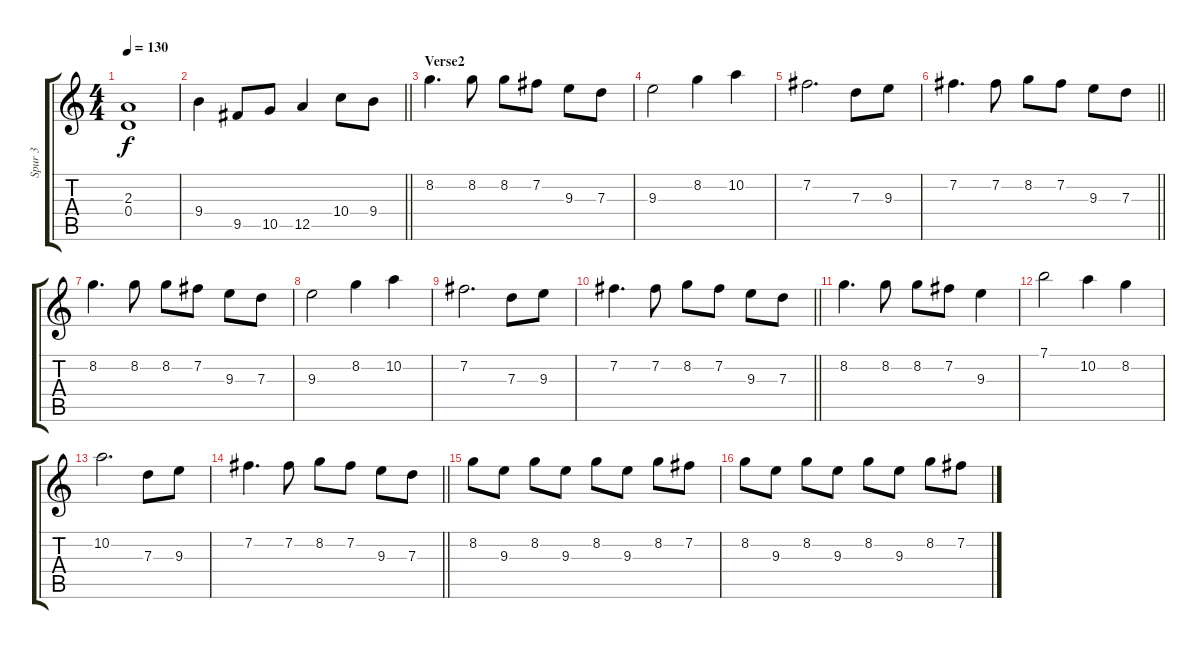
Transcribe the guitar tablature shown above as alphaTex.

\track ("Spur 3" "Spur 3") {instrument distortionguitar bank 12}
\staff {score tabs}
\tuning (E4 B3 G3 D3 A2 E2) {hide}
\ts (4 4)
\tempo 130
\clef g2
\ks c
(2.3 0.4).1{dy f} |
\barLineRight lightlight
9.4.4 9.5.8 10.5.8 12.5.4 10.4.8 9.4.8 |
\section ("" "Verse2")
8.2.4{d} 8.2.8 8.2.8 7.2.8 9.3.8 7.3.8 |
9.3.2 8.2.4 10.2.4 |
7.2.2{d} 7.3.8 9.3.8 |
\barLineRight lightlight
7.2.4{d} 7.2.8 8.2.8 7.2.8 9.3.8 7.3.8 |
8.2.4{d} 8.2.8 8.2.8 7.2.8 9.3.8 7.3.8 |
9.3.2 8.2.4 10.2.4 |
7.2.2{d} 7.3.8 9.3.8 |
\barLineRight lightlight
7.2.4{d} 7.2.8 8.2.8 7.2.8 9.3.8 7.3.8 |
8.2.4{d} 8.2.8 8.2.8 7.2.8 9.3.4 |
7.1.2 10.2.4 8.2.4 |
10.2.2{d} 7.3.8 9.3.8 |
\barLineRight lightlight
7.2.4{d} 7.2.8 8.2.8 7.2.8 9.3.8 7.3.8 |
8.2.8 9.3.8 8.2.8 9.3.8 8.2.8 9.3.8 8.2.8 7.2.8 |
8.2.8 9.3.8 8.2.8 9.3.8 8.2.8 9.3.8 8.2.8 7.2.8
